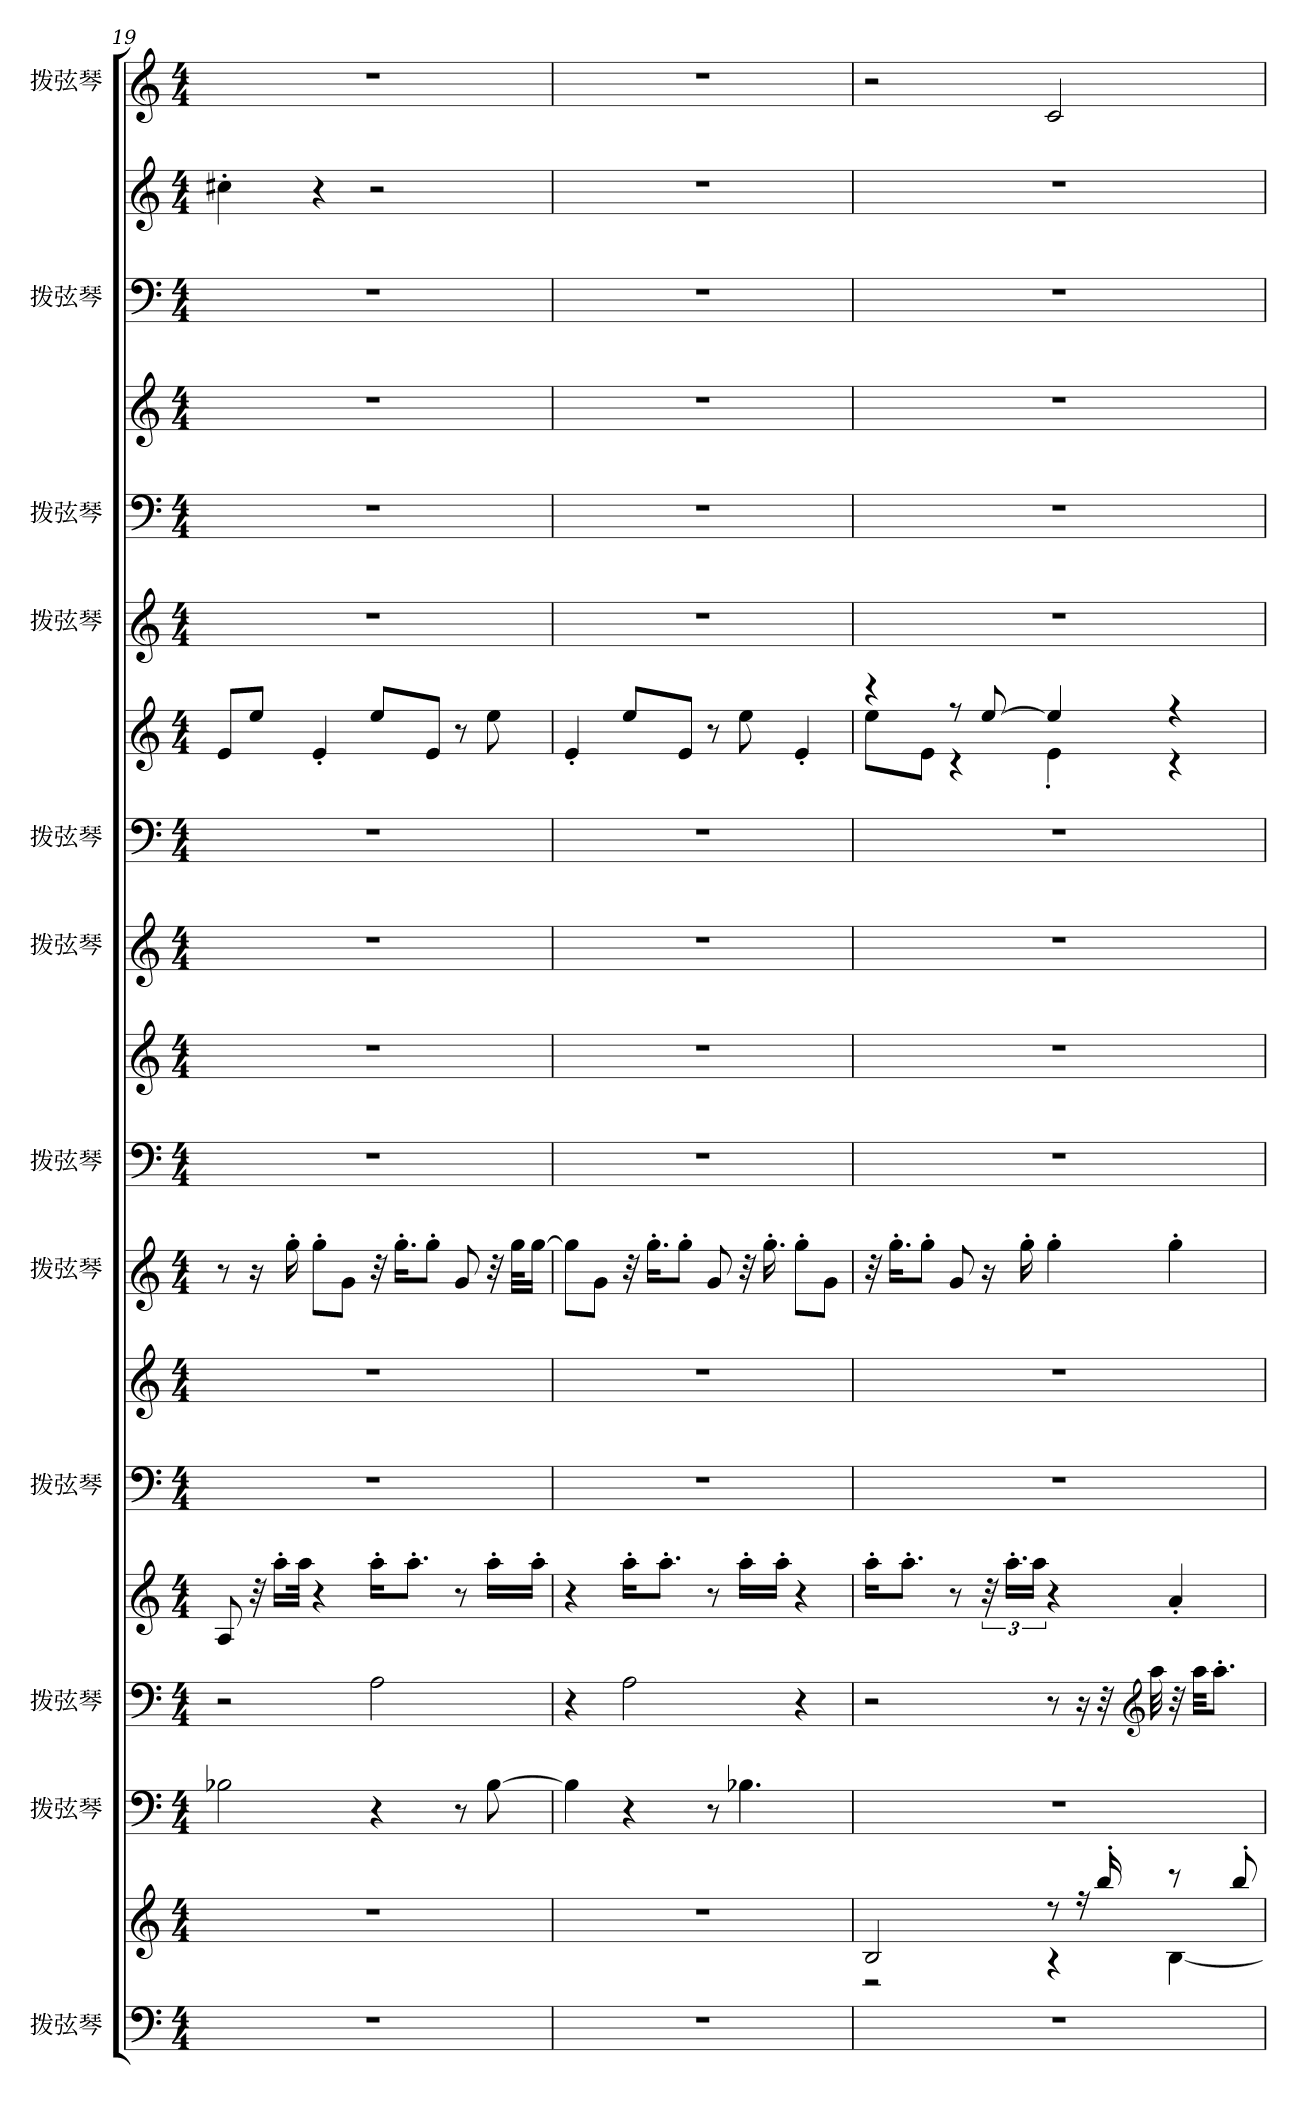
**kern	**kern	**kern	**kern	**kern	**kern	**kern	**kern	**kern	**kern	**kern	**kern	**kern	**kern	**kern	**kern	**kern	**kern	**kern
*part12	*part12	*part11	*part10	*part10	*part9	*part9	*part8	*part7	*part7	*part6	*part5	*part5	*part4	*part3	*part3	*part2	*part2	*part1
*staff19	*staff18	*staff17	*staff16	*staff15	*staff14	*staff13	*staff12	*staff11	*staff10	*staff9	*staff8	*staff7	*staff6	*staff5	*staff4	*staff3	*staff2	*staff1
*I"拨弦琴	*	*I"拨弦琴	*I"拨弦琴	*	*I"拨弦琴	*	*I"拨弦琴	*I"拨弦琴	*	*I"拨弦琴	*I"拨弦琴	*	*I"拨弦琴	*I"拨弦琴	*	*I"拨弦琴	*	*I"拨弦琴
*clefF4	*clefG2	*clefF4	*clefF4	*clefG2	*clefF4	*clefG2	*clefG2	*clefF4	*clefG2	*clefG2	*clefF4	*clefG2	*clefG2	*clefF4	*clefG2	*clefF4	*clefG2	*clefG2
*k[]	*k[]	*k[]	*k[]	*k[]	*k[]	*k[]	*k[]	*k[]	*k[]	*k[]	*k[]	*k[]	*k[]	*k[]	*k[]	*k[]	*k[]	*k[]
*M4/4	*M4/4	*M4/4	*M4/4	*M4/4	*M4/4	*M4/4	*M4/4	*M4/4	*M4/4	*M4/4	*M4/4	*M4/4	*M4/4	*M4/4	*M4/4	*M4/4	*M4/4	*M4/4
=19	=19	=19	=19	=19	=19	=19	=19	=19	=19	=19	=19	=19	=19	=19	=19	=19	=19	=19
1r	1r	2B-X\	2r	8A/	1r	1r	8r	1r	1r	1r	1r	8e/L	1r	1r	1r	1r	4cc#X'\	1r
.	.	.	.	32r	.	.	16r	.	.	.	.	8ee/J	.	.	.	.	.	.
.	.	.	.	16aa'\LL	.	.	.	.	.	.	.	.	.	.	.	.	.	.
.	.	.	.	.	.	.	16gg'\	.	.	.	.	.	.	.	.	.	.	.
.	.	.	.	32aa\JJk	.	.	.	.	.	.	.	.	.	.	.	.	.	.
.	.	.	.	4r	.	.	8gg'\L	.	.	.	.	4e'/	.	.	.	.	4r	.
.	.	.	.	.	.	.	8g\J	.	.	.	.	.	.	.	.	.	.	.
.	.	4r	2A\	16aa'\KL	.	.	32r	.	.	.	.	8ee/L	.	.	.	.	2r	.
.	.	.	.	.	.	.	16.gg'\KL	.	.	.	.	.	.	.	.	.	.	.
.	.	.	.	8.aa'\J	.	.	.	.	.	.	.	.	.	.	.	.	.	.
.	.	.	.	.	.	.	8gg'\J	.	.	.	.	8e/J	.	.	.	.	.	.
.	.	8r	.	8r	.	.	8g/	.	.	.	.	8r	.	.	.	.	.	.
.	.	[8B-\	.	16aa'\LL	.	.	32r	.	.	.	.	8ee\	.	.	.	.	.	.
.	.	.	.	.	.	.	32gg\KLL	.	.	.	.	.	.	.	.	.	.	.
.	.	.	.	16aa'\JJ	.	.	[16gg\JJ	.	.	.	.	.	.	.	.	.	.	.
=20	=20	=20	=20	=20	=20	=20	=20	=20	=20	=20	=20	=20	=20	=20	=20	=20	=20	=20
1r	1r	4B-\]	4r	4r	1r	1r	8gg\L]	1r	1r	1r	1r	4e'/	1r	1r	1r	1r	1r	1r
.	.	.	.	.	.	.	8g\J	.	.	.	.	.	.	.	.	.	.	.
.	.	4r	2A\	16aa'\KL	.	.	32r	.	.	.	.	8ee/L	.	.	.	.	.	.
.	.	.	.	.	.	.	16.gg'\KL	.	.	.	.	.	.	.	.	.	.	.
.	.	.	.	8.aa'\J	.	.	.	.	.	.	.	.	.	.	.	.	.	.
.	.	.	.	.	.	.	8gg'\J	.	.	.	.	8e/J	.	.	.	.	.	.
.	.	8r	.	8r	.	.	8g/	.	.	.	.	8r	.	.	.	.	.	.
.	.	4.B-X\	.	16aa'\LL	.	.	32r	.	.	.	.	8ee\	.	.	.	.	.	.
.	.	.	.	.	.	.	16.gg'\	.	.	.	.	.	.	.	.	.	.	.
.	.	.	.	16aa'\JJ	.	.	.	.	.	.	.	.	.	.	.	.	.	.
.	.	.	4r	4r	.	.	8gg'\L	.	.	.	.	4e'/	.	.	.	.	.	.
.	.	.	.	.	.	.	8g\J	.	.	.	.	.	.	.	.	.	.	.
!!LO:PB:g=z
=21	=21	=21	=21	=21	=21	=21	=21	=21	=21	=21	=21	=21	=21	=21	=21	=21	=21	=21
*	*^	*	*	*	*	*	*	*	*	*	*	*^	*	*	*	*	*	*
1r	2B/	2r	1r	2r	16aa'\KL	1r	1r	32r	1r	1r	1r	1r	4r	8ee\L	1r	1r	1r	1r	1r	2r
.	.	.	.	.	.	.	.	16.gg'\KL	.	.	.	.	.	.	.	.	.	.	.	.
.	.	.	.	.	8.aa'\J	.	.	.	.	.	.	.	.	.	.	.	.	.	.	.
.	.	.	.	.	.	.	.	8gg'\J	.	.	.	.	.	8e\J	.	.	.	.	.	.
.	.	.	.	.	8r	.	.	8g/	.	.	.	.	8r	4r	.	.	.	.	.	.
.	.	.	.	.	48r	.	.	16r	.	.	.	.	[8ee/	.	.	.	.	.	.	.
.	.	.	.	.	24.aa'\LL	.	.	.	.	.	.	.	.	.	.	.	.	.	.	.
.	.	.	.	.	.	.	.	16gg'\	.	.	.	.	.	.	.	.	.	.	.	.
.	.	.	.	.	24aa\JJ	.	.	.	.	.	.	.	.	.	.	.	.	.	.	.
.	8r	4r	.	8r	4r	.	.	4gg'\	.	.	.	.	4ee/]	4e'\	.	.	.	.	.	2c/
.	16r	.	.	16r	.	.	.	.	.	.	.	.	.	.	.	.	.	.	.	.
.	16bb'/	.	.	32r	.	.	.	.	.	.	.	.	.	.	.	.	.	.	.	.
*	*	*	*	*clefG2	*	*	*	*	*	*	*	*	*	*	*	*	*	*	*	*
.	.	.	.	32aa\	.	.	.	.	.	.	.	.	.	.	.	.	.	.	.	.
.	8r	[4B\	.	32r	4a'/	.	.	4gg'\	.	.	.	.	4r	4r	.	.	.	.	.	.
.	.	.	.	32aa\KKL	.	.	.	.	.	.	.	.	.	.	.	.	.	.	.	.
.	.	.	.	8.aa'\J	.	.	.	.	.	.	.	.	.	.	.	.	.	.	.	.
.	8bb'/	.	.	.	.	.	.	.	.	.	.	.	.	.	.	.	.	.	.	.
*	*v	*v	*	*	*	*	*	*	*	*	*	*	*v	*v	*	*	*	*	*	*
=	=	=	=	=	=	=	=	=	=	=	=	=	=	=	=	=	=	=
*-	*-	*-	*-	*-	*-	*-	*-	*-	*-	*-	*-	*-	*-	*-	*-	*-	*-	*-
